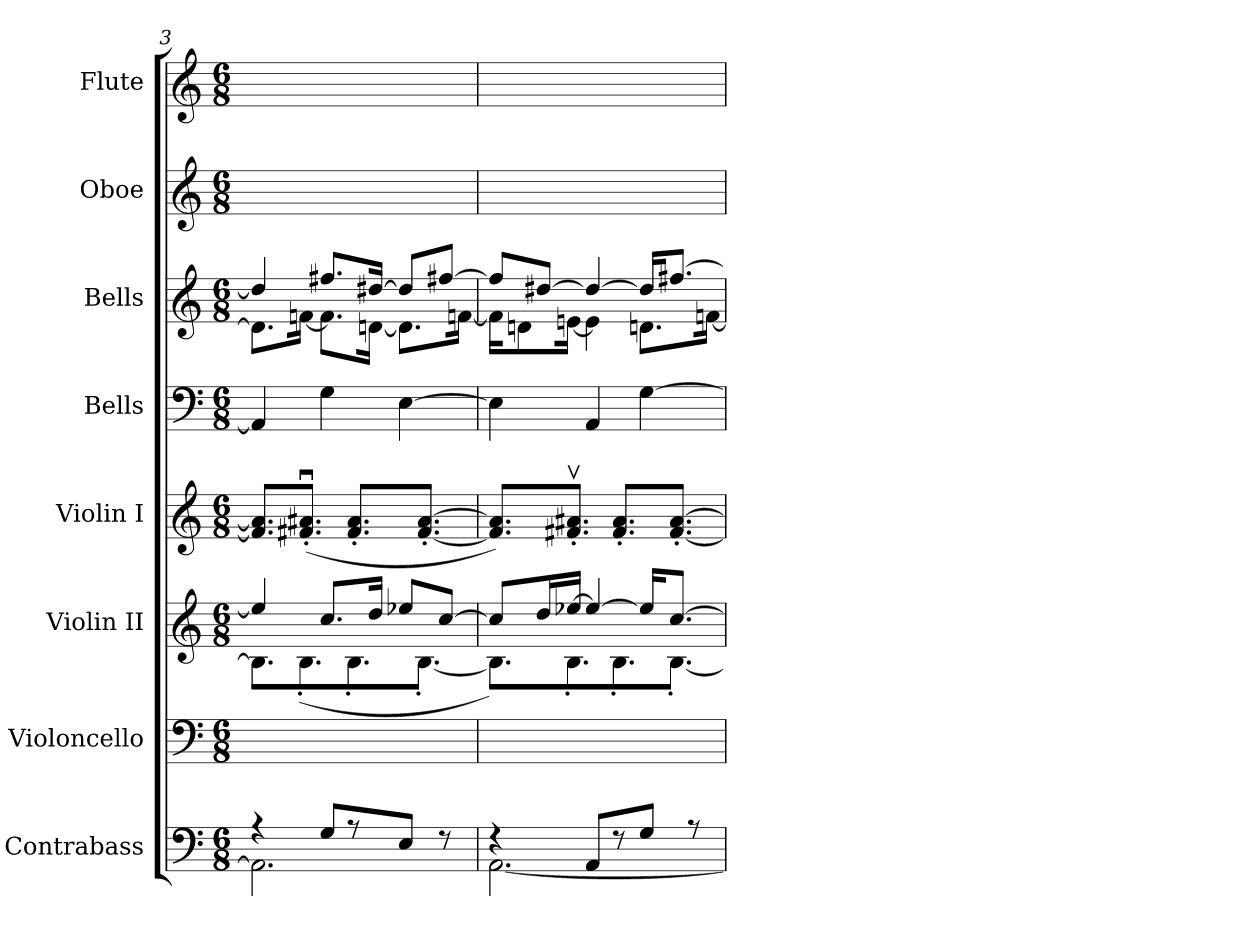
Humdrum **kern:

**kern	**kern	**kern	**kern	**kern	**kern	**kern	**kern
*part8	*part7	*part6	*part5	*part4	*part3	*part2	*part1
*staff8	*staff7	*staff6	*staff5	*staff4	*staff3	*staff2	*staff1
*I"Contrabass	*I"Violoncello	*I"Violin II	*I"Violin I	*I"Bells	*I"Bells	*I"Oboe	*I"Flute
*I'Cb.	*I'Vc.	*I'Vln. II	*I'Vln. I	*	*	*I'Ob.	*I'Fl.
*clefF4	*clefF4	*clefG2	*clefG2	*clefF4	*clefG2	*clefG2	*clefG2
*ITrd7c12	*	*	*	*	*	*	*
*k[]	*k[]	*k[]	*k[]	*k[]	*k[]	*k[]	*k[]
*C:	*C:	*C:	*C:	*C:	*C:	*C:	*C:
*M6/8	*M6/8	*M6/8	*M6/8	*M6/8	*M6/8	*M6/8	*M6/8
=3	=3	=3	=3	=3	=3	=3	=3
*^	*	*^	*	*	*^	*	*
4r	2.AAA]	2.ryy	4ee-]	8.BL]	8.f#] 8.a#]L	4AA]	4dd#]	8.dL]	4.ryy	4ryy
.	.	.	.	(8.B'	(8.f#X'u 8.a#X'uJ	.	.	[16fnJk	.	.
8GGL	.	.	8.ccL	.	.	4G	8.ff#XL	8.fL]	.	8ryy
8r	.	.	.	8.B'	8.f#' 8.a#'L	.	.	.	4ryy	8ryy
.	.	.	16ddJk	.	.	.	[16dd#XJk	[16dnJk	.	.
8EEJ	.	.	8ee-XL	.	.	[4E	8dd#L]	8.dL]	.	8ryy
.	.	.	.	[8.B'J	[8.f#' [8.a#'J	.	.	.	.	.
8r	.	.	[8ccJ	.	.	.	[8ff#XJ	.	8ryy	8ryy
.	.	.	.	.	.	.	.	[16fnJk	.	.
=4	=4	=4	=4	=4	=4	=4	=4	=4	=4	=4
4r	[2.AAA	2.ryy	8ccL]	8.BL])	8.f#] 8.a#]L)	4E]	8ff#L]	16fKL]	4%3ryy	8ryy
.	.	.	.	.	.	.	.	8dn	.	.
.	.	.	16ddL	.	.	.	[8dd#XJ	.	.	8ryy
.	.	.	[16ee-XJJ	8.B'i	8.f#X'v 8.a#Xi'vJ	.	.	[16enJk	.	.
8AAAL	.	.	4ee-_	.	.	4AA	4dd#_	4e]	.	8ryy
8r	.	.	.	8.B'	8.f#' 8.a#'L	.	.	.	.	4.ryy
8GGJ	.	.	16ee-KL]	.	.	[4G	16dd#KL]	8.dnL	.	.
.	.	.	[8.ccJ	[8.B'J	[8.f#' [8.a#'J	.	[8.ff#XJ	.	.	.
8r	.	.	.	.	.	.	.	.	.	.
.	.	.	.	.	.	.	.	[16fnJk	.	.
*v	*v	*	*v	*v	*	*	*v	*v	*	*
=	=	=	=	=	=	=	=
*-	*-	*-	*-	*-	*-	*-	*-
